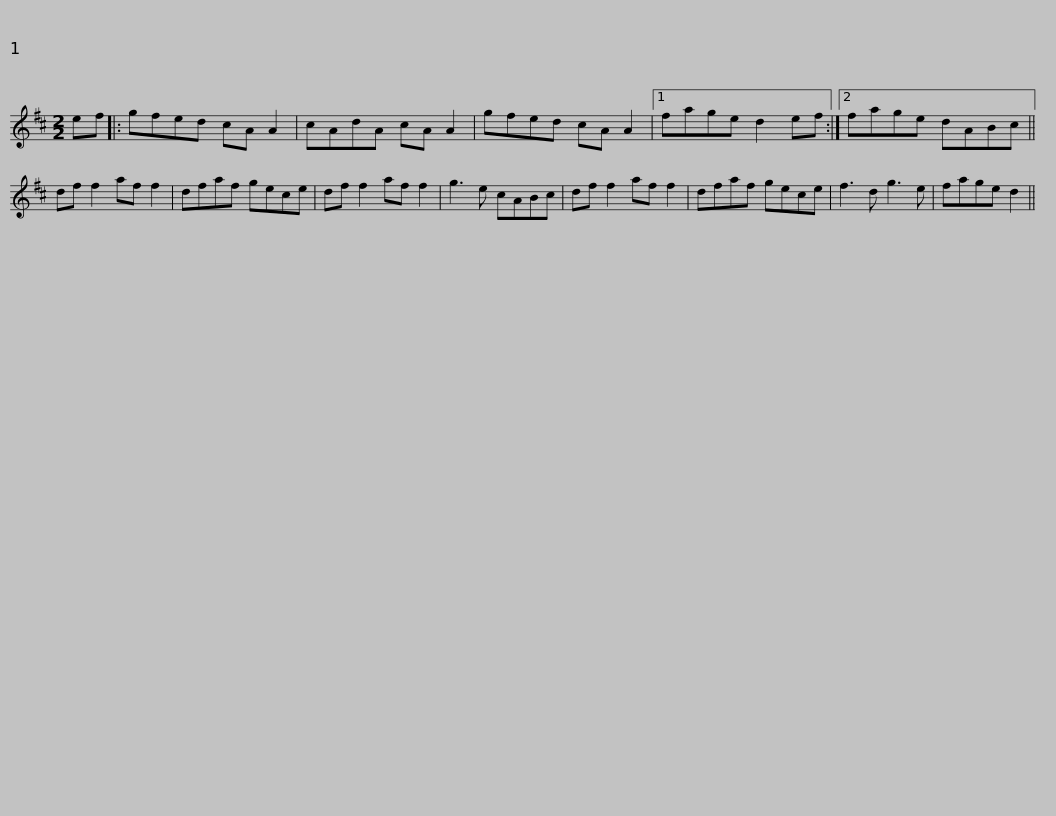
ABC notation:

X:1
L:1/8
M:2/2
I:linebreak $
K:D
V:1 treble
V:1
 ef |: gfed cA A2 | cAdA cA A2 | gfed cA A2 |1 fage d2 ef :|2 %5
 fage dABc ||$ df f2 af f2 | dfaf gece | df f2 af f2 | g3 e cABc | %10
 df f2 af f2 | dfaf gece |$ f3 d g3 e | fage d2 || %14
